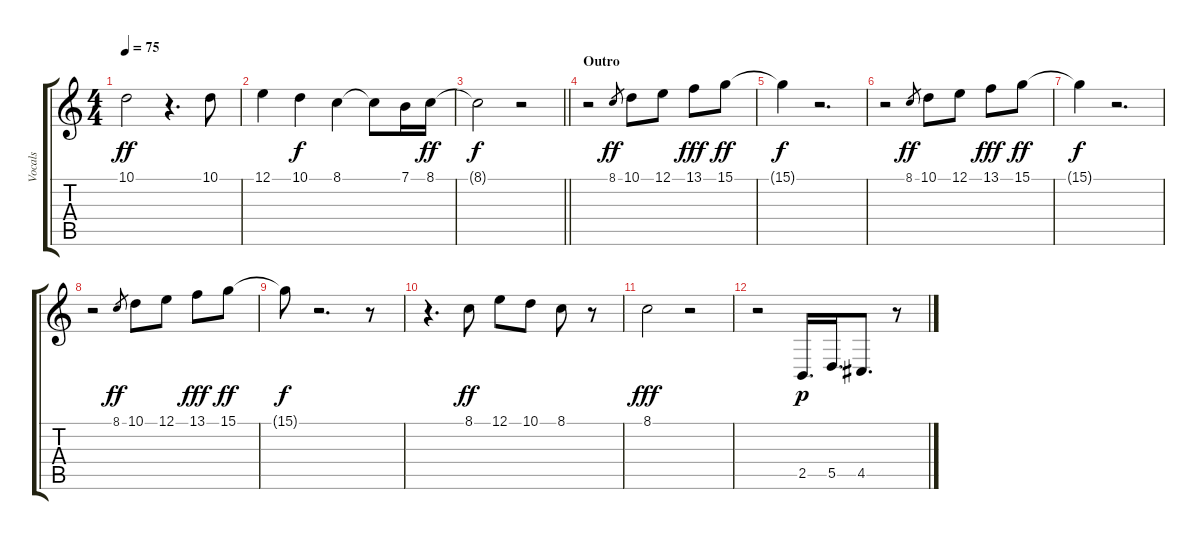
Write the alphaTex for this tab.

\track ("Vocals" "Vocals") {instrument lead3calliope}
\staff {score tabs}
\tuning (E4 B3 G3 D3 A2 E2) {hide}
\ts (4 4)
\tempo 75
\clef g2
\ks c
10.1.2{dy ff} r.4{d} 10.1.8 |
12.1.4 10.1.4{dy f} 8.1.4 8.1{t}.8 7.1.16 8.1.16{dy ff} |
\barLineRight lightlight
8.1{t}.2{dy f} r.2 |
\section ("" "Outro")
r.2 8.1.8{gr dy ff} 10.1.8 12.1.8 13.1.8{dy fff} 15.1.8{dy ff} |
15.1{t}.4{dy f} r.2{d} |
r.2 8.1.8{gr dy ff} 10.1.8 12.1.8 13.1.8{dy fff} 15.1.8{dy ff} |
15.1{t}.4{dy f} r.2{d} |
r.2 8.1.8{gr dy ff} 10.1.8 12.1.8 13.1.8{dy fff} 15.1.8{dy ff} |
15.1{t}.8{dy f} r.2{d} r.8 |
r.4{d} 8.1.8{dy ff} 12.1.8 10.1.8 8.1.8 r.8 |
8.1.2{dy fff} r.2 |
r.2 2.5.16{d dy p} 5.5.16{d} 4.5.8{d} r.8
